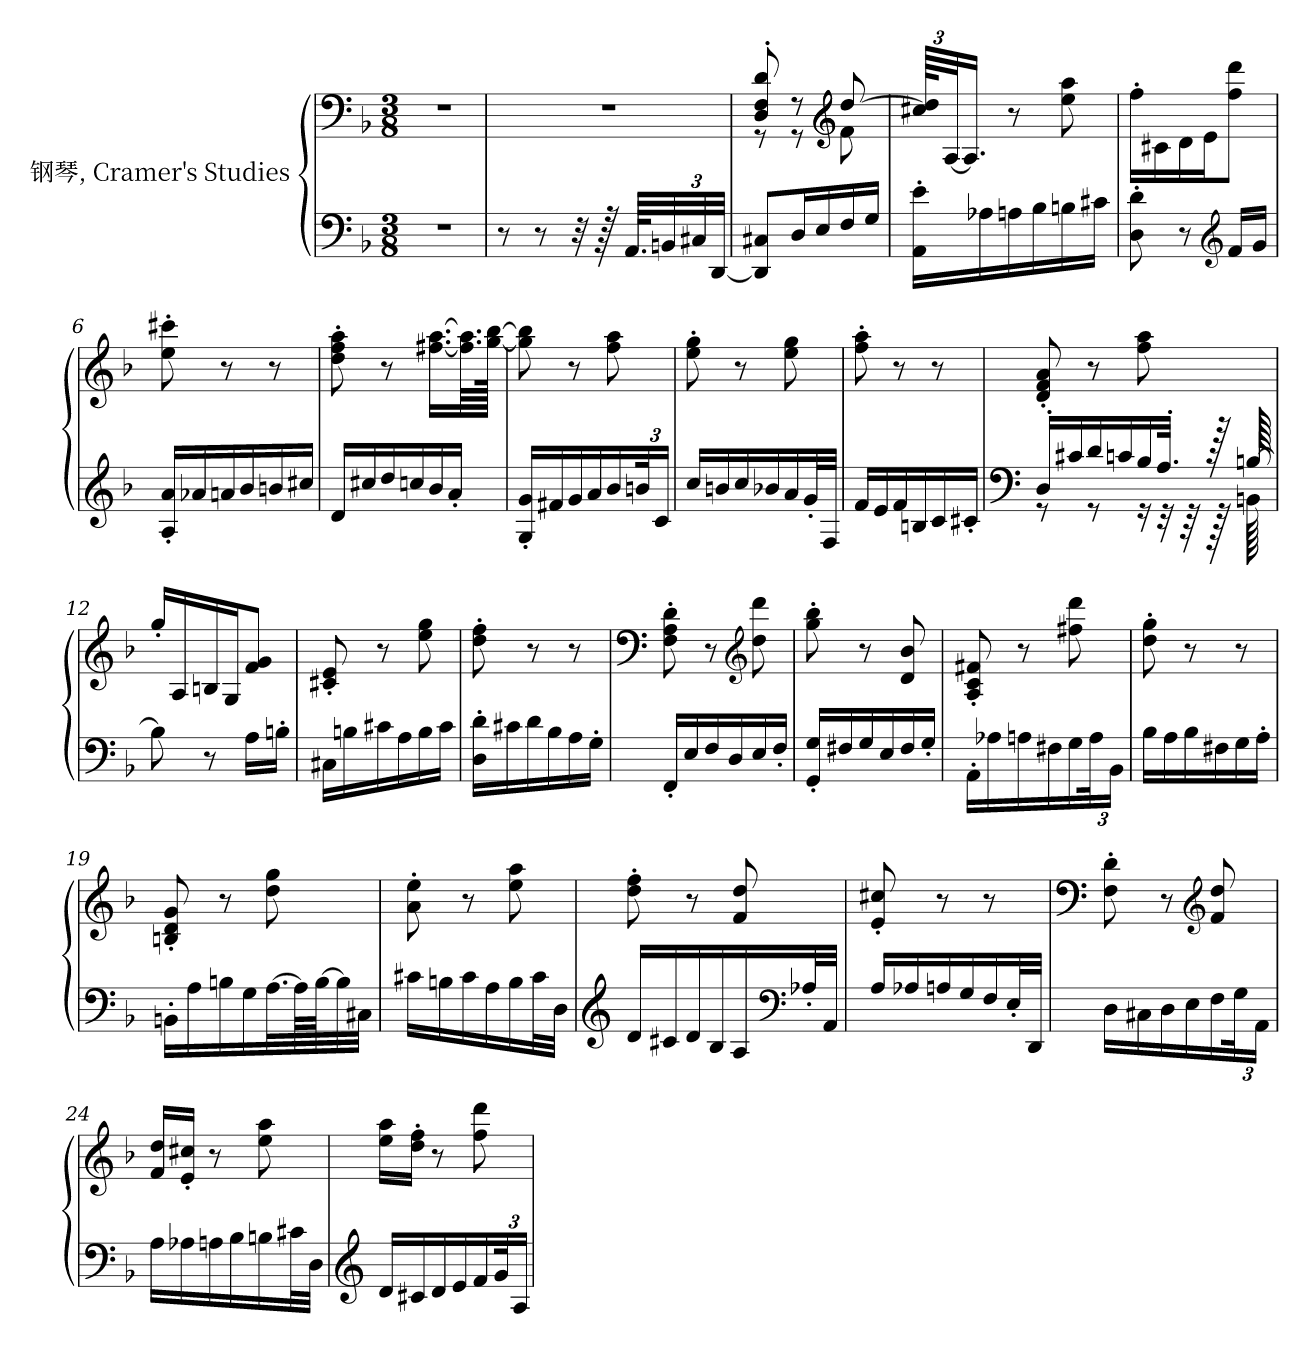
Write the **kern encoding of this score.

**kern	**kern
*part1	*part1
*staff2	*staff1
*I"钢琴, Cramer's Studies	*
*clefF4	*clefF4
*k[b-]	*k[b-]
*M3/8	*M3/8
*MM187	*MM187
=1	=1
4.r	4.r
=2	=2
8r	4.r
8r	.
32r	.
128r	.
64.AA/KLLL	.
*Xbrackettup	*
48BBn/	.
48C#X/	.
[48DD/JJJ	.
=3	=3
*	*^
8DD/] 8C#X/L	8D/' 8F/' 8d/'	8r
16D/L	8r	8r
16E/	.	.
*	*clefG2	*
16F/	[8dd/	8f\
16G/JJ	.	.
*	*v	*v
=4	=4
*	*Xbrackettup
16AA\' 16e\'LL	96cc#X/ 96dd/]KLLL
.	[48A/J
.	16.A/JJ]
16A-X\	.
16An\	8r
16B-\	.
16Bn\	8ee\ 8aa\
16c#X\JJ	.
=5	=5
8D\' 8d\'	16ff'\LL
.	16c#X\
8r	16d\
.	16e\J
*clefG2	*
16f/LL	8ff\ 8ddd\J
16g/JJ	.
!!LO:LB:g=z
=6	=6
16A/' 16a/'LL	8ee\' 8ccc#X\'
16a-X/	.
16an/	8r
16b-/	.
16bn/	8r
16cc#X/JJ	.
=7	=7
16d/LL	8dd\' 8ff\' 8aa\'
16cc#X/	.
16dd/	8r
16ccn/	.
16b-/	[16.ff#X\ [16.aa\LL
16a'/JJ	.
.	64.ff#\] 64.aa\]LL
.	[128gg\ [128bb-\JJJJk
=8	=8
16G/' 16g/'LL	8gg\] 8bb-\]
16f#X/	.
16g/	8r
16a/	.
16b-/	8ff\ 8aa\
48bn/K	.
24c/JJ	.
=9	=9
16cc/LL	8ee\' 8gg\'
16bn/	.
16cc/	8r
16b-X/	.
16a/	8ee\ 8gg\
32g'/L	.
32F/JJJ	.
!!LO:LB:g=z
=10	=10
16f/LL	8ff\' 8aa\'
16e/	.
16f/	8r
16Bn/	.
16c/	8r
16c#X'/JJ	.
=11	=11
*clefF4	*
*^	*
16D'/LL	8r	8d/' 8f/' 8a/'
16c#X/	.	.
16d/	8r	8r
16cn/	.	.
16B-/	16r	8ff\ 8aa\
32.A'/JJk	32r	.
.	64r	.
128r	128r	.
[128Bn/	128BBn\	.
*v	*v	*
=12	=12
8B\]	16gg'/LL
.	16A/
8r	16Bn/
.	16G/J
16A\LL	8f/ 8g/J
16Bn'\JJ	.
=13	=13
16C#X\LL	8c#X/' 8e/'
16Bn\	.
16c#X\	8r
16A\	.
16B\	8ee\ 8gg\
16c#\JJ	.
!!LO:LB:g=z
=14	=14
16D\' 16d\'LL	8dd\' 8ff\'
16c#X\	.
16d\	8r
16B-\	.
16A\	8r
16G'\JJ	.
=15	=15
*	*clefF4
16FF'/LL	8F\' 8A\' 8d\'
16E/	.
16F/	8r
16D/	.
*	*clefG2
16E/	8dd\ 8ddd\
16F'/JJ	.
=16	=16
16GG/' 16G/'LL	8gg\' 8bb-\'
16F#X/	.
16G/	8r
16E/	.
16F#/	8d/ 8b-/
16G'/JJ	.
=17	=17
16AA'\LL	8A/' 8c/' 8f#X/'
16A-X\	.
16An\	8r
16F#X\	.
16G\	8ff#X\ 8ddd\
48A\K	.
24BB-\JJ	.
=18	=18
16B-\LL	8dd\' 8gg\'
16A\	.
16B-\	8r
16F#X\	.
16G\	8r
16A'\JJ	.
!!LO:LB:g=z
=19	=19
16BBn'\LL	8Bn/' 8d/' 8g/'
16A\	.
16Bn\	8r
16G\	.
[32.A\L	8dd\ 8gg\
128A\LL]	.
[128B\JJ	.
32B\]	.
32C#X\JJJ	.
=20	=20
16c#X\LL	8a\' 8ee\'
16Bn\	.
16c#\	8r
16A\	.
16B\	8ee\ 8aa\
32c#\L	.
32D\JJJ	.
=21	=21
*clefG2	*
16d/LL	8dd\' 8ff\'
16c#X/	.
16d/	8r
16B-/	.
16A/	8f/ 8dd/
*clefF4	*
32A-X'/L	.
32AA/JJJ	.
=22	=22
16A/LL	8e/' 8cc#X/'
16A-X/	.
16An/	8r
16G/	.
16F/	8r
32E'/L	.
32DD/JJJ	.
!!LO:LB:g=z
=23	=23
*	*clefF4
16D\LL	8F\' 8d\'
16C#X\	.
16D\	8r
16E\	.
*	*clefG2
16F\	8f/ 8dd/
48G\K	.
24AA\JJ	.
=24	=24
16A\LL	16f/ 16dd/LL
16A-X\	16e/' 16cc#X/'JJ
16An\	8r
16B-\	.
16Bn\	8ee\ 8aa\
32c#X\L	.
32D\JJJ	.
=25	=25
*clefG2	*
16d/LL	16ee\ 16aa\LL
16c#X/	16dd\' 16ff\'JJ
16d/	8r
16e/	.
16f/	8ff\ 8ddd\
48g/K	.
24A/JJ	.
=	=
*-	*-
